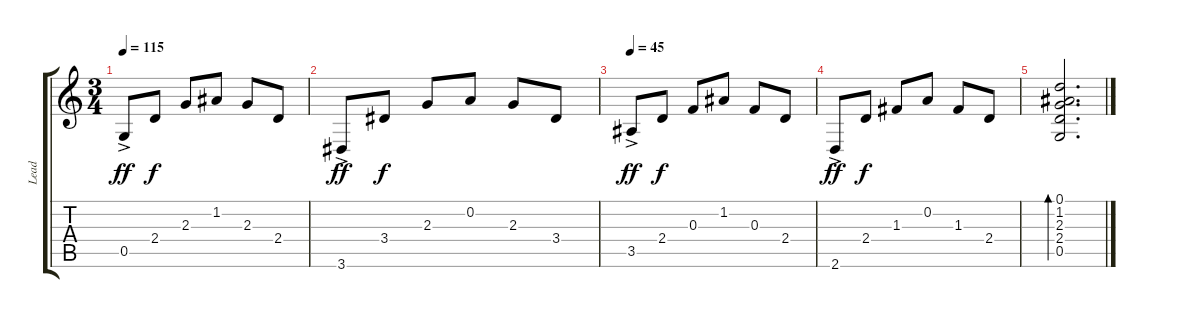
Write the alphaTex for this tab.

\track ("Lead" "Lead") {instrument acousticguitarsteel}
\staff {score tabs}
\tuning (D4 A3 F3 C3 G2 C2) {hide}
\ts (3 4)
\tempo 115
\clef g2
\ks c
0.5{ac}.8{dy ff} 2.4.8{dy f} 2.3.8 1.2.8 2.3.8 2.4.8 |
3.6{ac}.8{dy ff} 3.4.8{dy f} 2.3.8 0.2.8 2.3.8 3.4.8 |
\tempo 45
3.5{ac}.8{dy ff} 2.4.8{dy f} 0.3.8 1.2.8 0.3.8 2.4.8 |
2.6{ac}.8{dy ff} 2.4.8{dy f} 1.3.8 0.2.8 1.3.8 2.4.8 |
(0.1 1.2 2.3 2.4 0.5).2{d bd 240}
